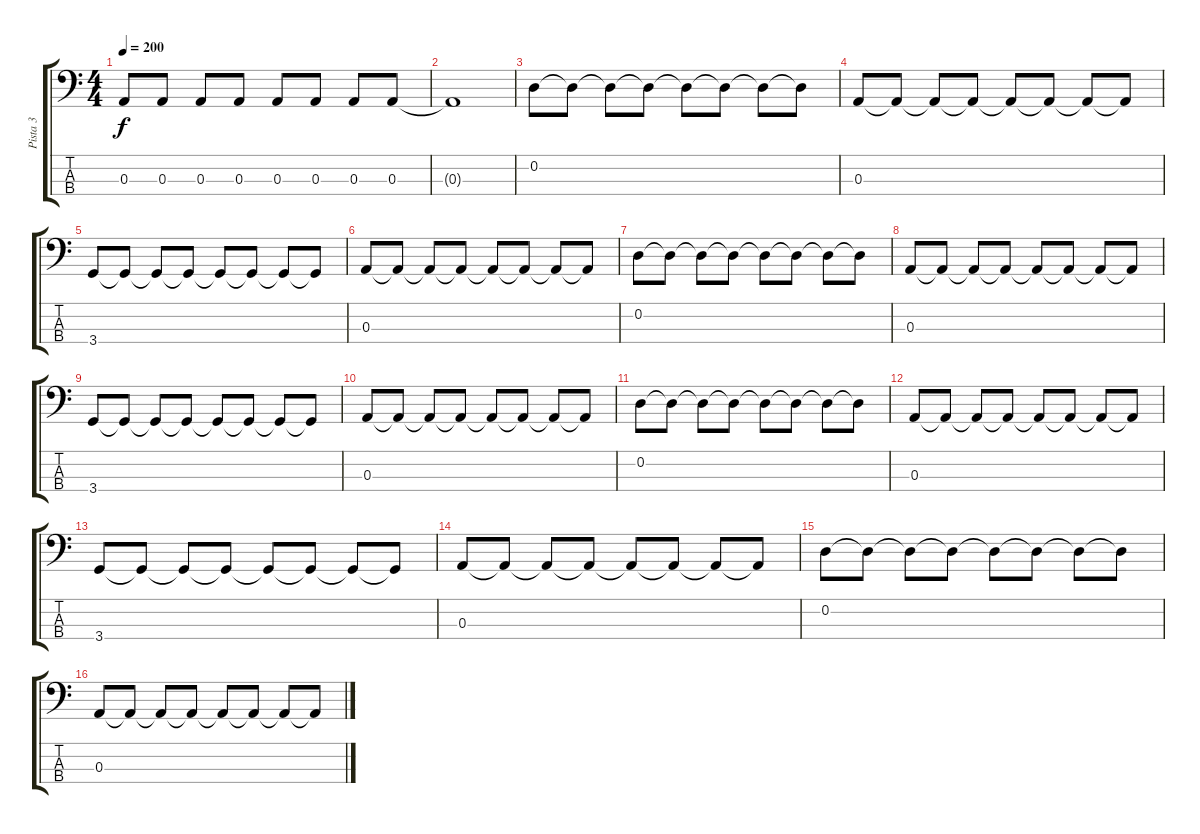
\track ("Pista 3" "Pista 3") {instrument electricbassfinger}
\staff {score tabs}
\tuning (G2 D2 A1 E1) {hide}
\ts (4 4)
\tempo 200
\clef f4
\ks c
0.3.8{dy f} 0.3.8 0.3.8 0.3.8 0.3.8 0.3.8 0.3.8 0.3.8 |
0.3{t}.1 |
0.2.8 0.2{t}.8 0.2{t}.8 0.2{t}.8 0.2{t}.8 0.2{t}.8 0.2{t}.8 0.2{t}.8 |
0.3.8 0.3{t}.8 0.3{t}.8 0.3{t}.8 0.3{t}.8 0.3{t}.8 0.3{t}.8 0.3{t}.8 |
3.4.8 3.4{t}.8 3.4{t}.8 3.4{t}.8 3.4{t}.8 3.4{t}.8 3.4{t}.8 3.4{t}.8 |
0.3.8 0.3{t}.8 0.3{t}.8 0.3{t}.8 0.3{t}.8 0.3{t}.8 0.3{t}.8 0.3{t}.8 |
0.2.8 0.2{t}.8 0.2{t}.8 0.2{t}.8 0.2{t}.8 0.2{t}.8 0.2{t}.8 0.2{t}.8 |
0.3.8 0.3{t}.8 0.3{t}.8 0.3{t}.8 0.3{t}.8 0.3{t}.8 0.3{t}.8 0.3{t}.8 |
3.4.8 3.4{t}.8 3.4{t}.8 3.4{t}.8 3.4{t}.8 3.4{t}.8 3.4{t}.8 3.4{t}.8 |
0.3.8 0.3{t}.8 0.3{t}.8 0.3{t}.8 0.3{t}.8 0.3{t}.8 0.3{t}.8 0.3{t}.8 |
0.2.8 0.2{t}.8 0.2{t}.8 0.2{t}.8 0.2{t}.8 0.2{t}.8 0.2{t}.8 0.2{t}.8 |
0.3.8 0.3{t}.8 0.3{t}.8 0.3{t}.8 0.3{t}.8 0.3{t}.8 0.3{t}.8 0.3{t}.8 |
3.4.8 3.4{t}.8 3.4{t}.8 3.4{t}.8 3.4{t}.8 3.4{t}.8 3.4{t}.8 3.4{t}.8 |
0.3.8 0.3{t}.8 0.3{t}.8 0.3{t}.8 0.3{t}.8 0.3{t}.8 0.3{t}.8 0.3{t}.8 |
0.2.8 0.2{t}.8 0.2{t}.8 0.2{t}.8 0.2{t}.8 0.2{t}.8 0.2{t}.8 0.2{t}.8 |
0.3.8 0.3{t}.8 0.3{t}.8 0.3{t}.8 0.3{t}.8 0.3{t}.8 0.3{t}.8 0.3{t}.8
